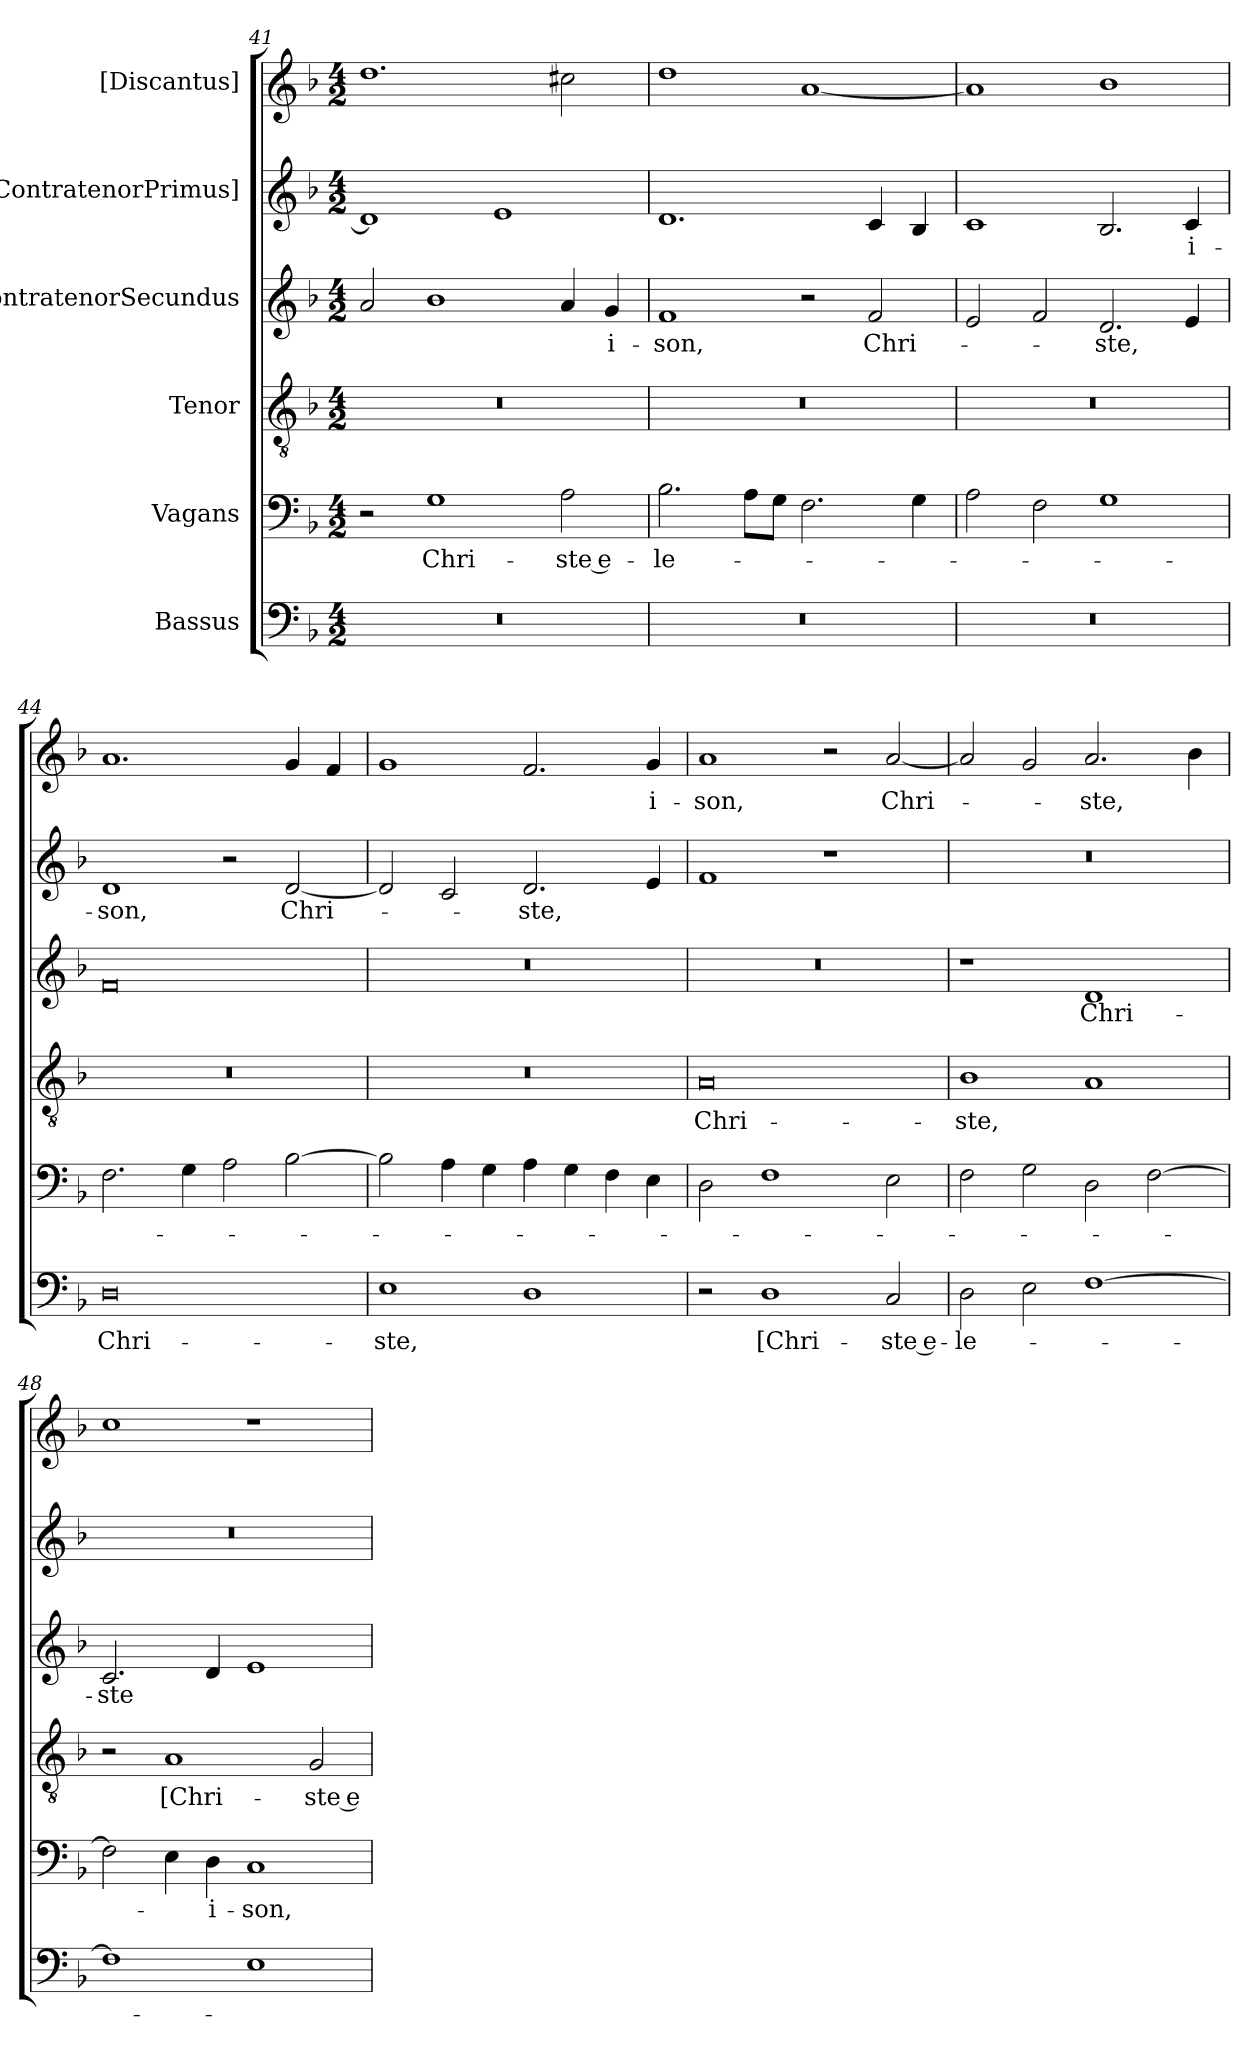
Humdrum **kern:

**kern	**text	**kern	**text	**kern	**text	**kern	**text	**kern	**text	**kern	**text
*part6	*part6	*part5	*part5	*part4	*part4	*part3	*part3	*part2	*part2	*part1	*part1
*staff6	*staff6	*staff5	*staff5	*staff4	*staff4	*staff3	*staff3	*staff2	*staff2	*staff1	*staff1
*I"Bassus	*	*I"Vagans	*	*I"Tenor	*	*I"ContratenorSecundus	*	*I"[ContratenorPrimus]	*	*I"[Discantus]	*
*clefF4	*	*clefF4	*	*clefGv2	*	*clefG2	*	*clefG2	*	*clefG2	*
*k[b-]	*	*k[b-]	*	*k[b-]	*	*k[b-]	*	*k[b-]	*	*k[b-]	*
*M4/2	*	*M4/2	*	*M4/2	*	*M4/2	*	*M4/2	*	*M4/2	*
=41	=41	=41	=41	=41	=41	=41	=41	=41	=41	=41	=41
0r	.	2r	.	0r	.	2a/	.	1d/]	.	1.dd\	.
.	.	1G\	Chri-	.	.	1b-\	.	.	.	.	.
.	.	.	.	.	.	.	.	1e/	.	.	.
.	.	2A\	-ste e-	.	.	4a/	.	.	.	2cc#X\	.
.	.	.	.	.	.	4g/	-i-	.	.	.	.
=42	=42	=42	=42	=42	=42	=42	=42	=42	=42	=42	=42
0r	.	2.B-\	-le-	0r	.	1f/	-son,	1.d/	.	1dd\	.
.	.	8A\L	.	.	.	.	.	.	.	.	.
.	.	8G\J	.	.	.	.	.	.	.	.	.
.	.	2.F\	.	.	.	2r	.	.	.	[1a/	.
.	.	.	.	.	.	2f/	Chri-	4c/	.	.	.
.	.	4G\	.	.	.	.	.	4B-/	.	.	.
=43	=43	=43	=43	=43	=43	=43	=43	=43	=43	=43	=43
0r	.	2A\	.	0r	.	2e/	.	1c/	.	1a/]	.
.	.	2F\	.	.	.	2f/	.	.	.	.	.
.	.	1G\	.	.	.	2.d/	-ste,	2.B-/	.	1b-\	.
.	.	.	.	.	.	4e/	.	4c/	-i-	.	.
=44	=44	=44	=44	=44	=44	=44	=44	=44	=44	=44	=44
0D\	Chri-	2.F\	.	0r	.	0f/	.	1d/	-son,	1.a/	.
.	.	4G\	.	.	.	.	.	.	.	.	.
.	.	2A\	.	.	.	.	.	2r	.	.	.
.	.	[2B-\	.	.	.	.	.	[2d/	Chri-	4g/	.
.	.	.	.	.	.	.	.	.	.	4f/	.
=45	=45	=45	=45	=45	=45	=45	=45	=45	=45	=45	=45
1E\	-ste,	2B-\]	.	0r	.	0r	.	2d/]	.	1g/	.
.	.	4A\	.	.	.	.	.	2c/	.	.	.
.	.	4G\	.	.	.	.	.	.	.	.	.
1D\	.	4A\	.	.	.	.	.	2.d/	-ste,	2.f/	.
.	.	4G\	.	.	.	.	.	.	.	.	.
.	.	4F\	.	.	.	.	.	.	.	.	.
.	.	4E\	.	.	.	.	.	4e/	.	4g/	-i-
=46	=46	=46	=46	=46	=46	=46	=46	=46	=46	=46	=46
2r	.	2D\	.	0A/	Chri-	0r	.	1f/	.	1a/	-son,
1D\	[Chri-	1F\	.	.	.	.	.	.	.	.	.
.	.	.	.	.	.	.	.	1r	.	2r	.
2C/	-ste e-	2E\	.	.	.	.	.	.	.	[2a/	Chri-
=47	=47	=47	=47	=47	=47	=47	=47	=47	=47	=47	=47
2D\	-le-	2F\	.	1B-\	-ste,	1r	.	0r	.	2a/]	.
2E\	.	2G\	.	.	.	.	.	.	.	2g/	.
[1F\	.	2D\	.	1A/	.	1d/	Chri-	.	.	2.a/	-ste,
.	.	[2F\	.	.	.	.	.	.	.	.	.
.	.	.	.	.	.	.	.	.	.	4b-\	.
=48	=48	=48	=48	=48	=48	=48	=48	=48	=48	=48	=48
1F\]	.	2F\]	.	2r	.	2.c/	-ste	0r	.	1cc\	.
.	.	4E\	.	1A/	[Chri-	.	.	.	.	.	.
.	.	4D\	-i-	.	.	4d/	.	.	.	.	.
1E\	.	1C/	-son,	.	.	1e/	.	.	.	1r	.
.	.	.	.	2G/	-ste e-	.	.	.	.	.	.
=	=	=	=	=	=	=	=	=	=	=	=
*-	*-	*-	*-	*-	*-	*-	*-	*-	*-	*-	*-
